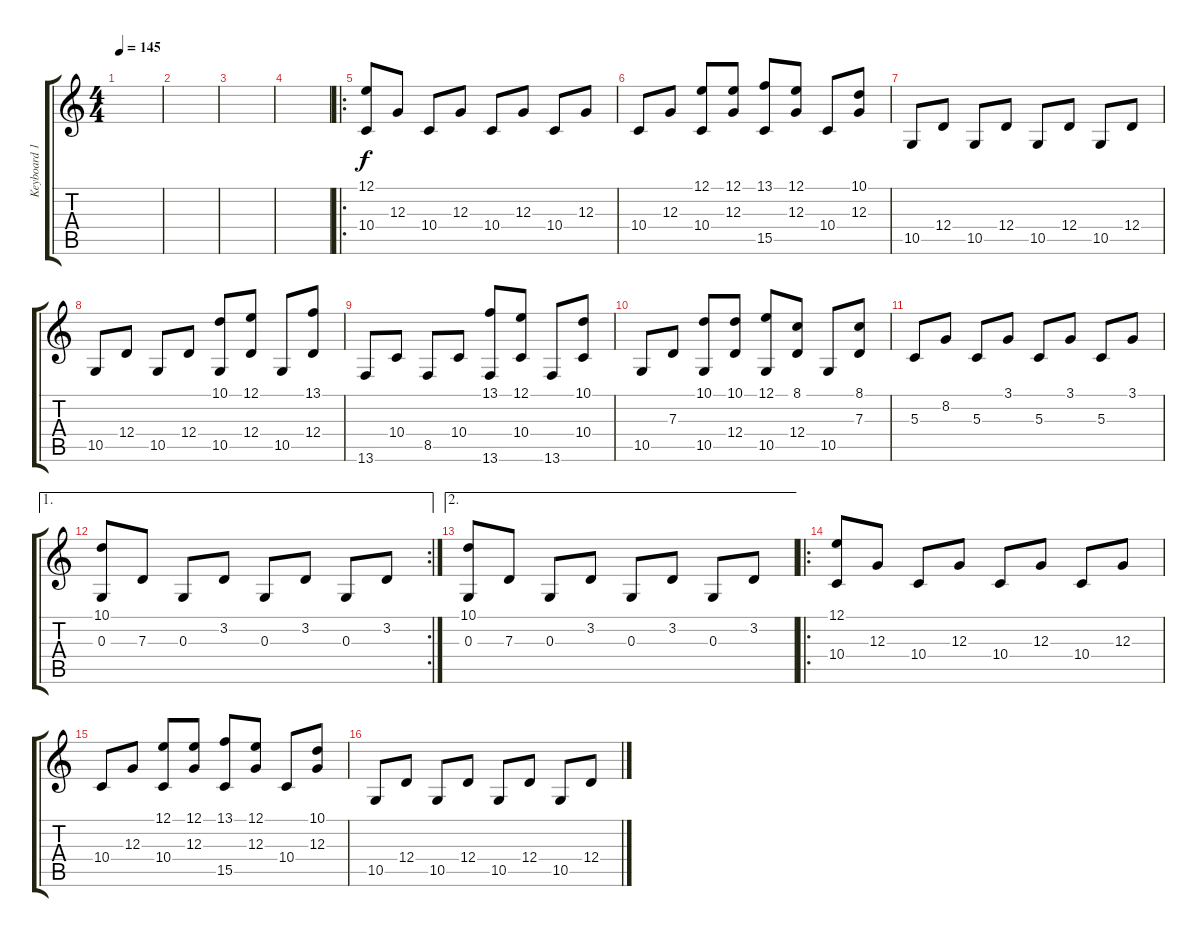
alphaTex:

\track ("Keyboard 1 (piano / marimba)" "Keyboard 1") {instrument acousticgrandpiano}
\staff {score tabs}
\tuning (E4 B3 G3 D3 A2 E2) {hide}
\ts (4 4)
\tempo 145
\clef g2
\ks c
|
|
|
|
\ro
(12.1 10.4).8{volume 15 instrument marimba} 12.3.8 10.4.8 12.3.8 10.4.8 12.3.8 10.4.8 12.3.8 |
10.4.8 12.3.8 (12.1 10.4).8 (12.1 12.3).8 (13.1 15.5).8 (12.1 12.3).8 10.4.8 (10.1 12.3).8 |
10.5.8 12.4.8 10.5.8 12.4.8 10.5.8 12.4.8 10.5.8 12.4.8 |
10.5.8 12.4.8 10.5.8 12.4.8 (10.1 10.5).8 (12.1 12.4).8 10.5.8 (13.1 12.4).8 |
13.6.8 10.4.8 8.5.8 10.4.8 (13.1 13.6).8 (12.1 10.4).8 13.6.8 (10.1 10.4).8 |
10.5.8 7.3.8 (10.1 10.5).8 (10.1 12.4).8 (12.1 10.5).8 (8.1 12.4).8 10.5.8 (8.1 7.3).8 |
5.3.8 8.2.8 5.3.8 3.1.8 5.3.8 3.1.8 5.3.8 3.1.8 |
\ae 1
\rc 2
(10.1 0.3).8 7.3.8 0.3.8 3.2.8 0.3.8 3.2.8 0.3.8 3.2.8 |
\ae 2
(10.1 0.3).8 7.3.8 0.3.8 3.2.8 0.3.8 3.2.8 0.3.8 3.2.8 |
\ro
(12.1 10.4).8{volume 11 instrument acousticgrandpiano} 12.3.8 10.4.8 12.3.8 10.4.8 12.3.8 10.4.8 12.3.8 |
10.4.8 12.3.8 (12.1 10.4).8 (12.1 12.3).8 (13.1 15.5).8 (12.1 12.3).8 10.4.8 (10.1 12.3).8 |
10.5.8 12.4.8 10.5.8 12.4.8 10.5.8 12.4.8 10.5.8 12.4.8
